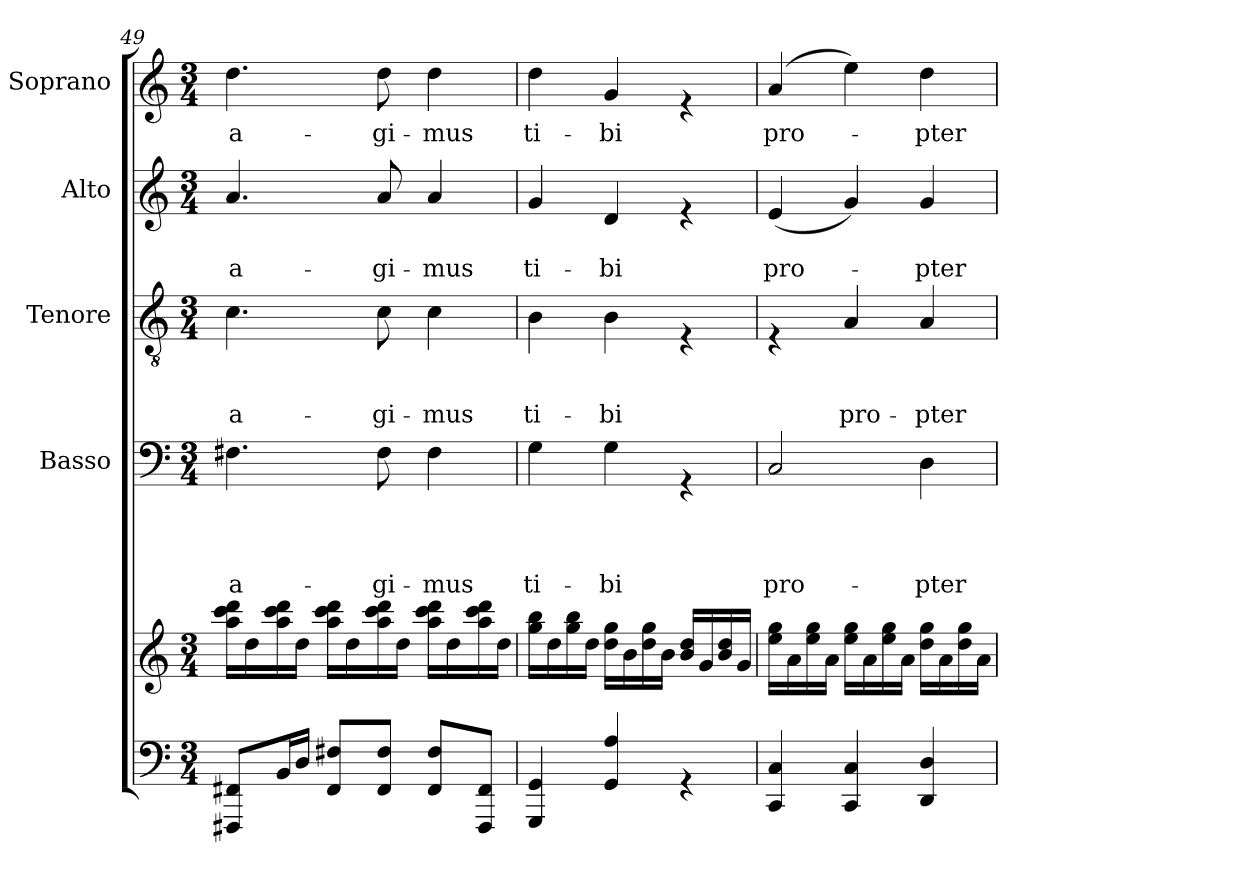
**kern	**kern	**kern	**text	**text	**text	**text	**kern	**text	**text	**text	**kern	**text	**text	**kern	**text
*part6	*part5	*part4	*part4	*part4	*part4	*part4	*part3	*part3	*part3	*part3	*part2	*part2	*part2	*part1	*part1
*staff6	*staff5	*staff4	*staff4	*staff4	*staff4	*staff4	*staff3	*staff3	*staff3	*staff3	*staff2	*staff2	*staff2	*staff1	*staff1
*	*	*I"Basso	*	*	*	*	*I"Tenore	*	*	*	*I"Alto	*	*	*I"Soprano	*
*clefF4	*clefG2	*clefF4	*	*	*	*	*clefGv2	*	*	*	*clefG2	*	*	*clefG2	*
*k[]	*k[]	*k[]	*	*	*	*	*k[]	*	*	*	*k[]	*	*	*k[]	*
*C:	*C:	*C:	*	*	*	*	*C:	*	*	*	*C:	*	*	*C:	*
*M3/4	*M3/4	*M3/4	*	*	*	*	*M3/4	*	*	*	*M3/4	*	*	*M3/4	*
=49	=49	=49	=49	=49	=49	=49	=49	=49	=49	=49	=49	=49	=49	=49	=49
!	!	!	!	!	!	!LO:LY:b	!	!	!	!LO:LY:b	!	!	!LO:LY:b	!	!LO:LY:b
8FFF#X/ 8FF#X/L	16aa\ 16ccc\ 16ddd\LL	4.F#X\	.	.	.	a-	4.c\	.	.	a-	4.a/	.	a-	4.dd\	a-
.	16dd\	.	.	.	.	.	.	.	.	.	.	.	.	.	.
16BB/L	16aa\ 16ccc\ 16ddd\	.	.	.	.	.	.	.	.	.	.	.	.	.	.
16D/JJ	16dd\JJ	.	.	.	.	.	.	.	.	.	.	.	.	.	.
8FF#/ 8F#X/L	16aa\ 16ccc\ 16ddd\LL	.	.	.	.	.	.	.	.	.	.	.	.	.	.
.	16dd\	.	.	.	.	.	.	.	.	.	.	.	.	.	.
!	!	!	!	!	!	!LO:LY:b	!	!	!	!LO:LY:b	!	!	!LO:LY:b	!	!LO:LY:b
8FF#/ 8F#/J	16aa\ 16ccc\ 16ddd\	8F#\	.	.	.	-gi-	8c\	.	.	-gi-	8a/	.	-gi-	8dd\	-gi-
.	16dd\JJ	.	.	.	.	.	.	.	.	.	.	.	.	.	.
!	!	!	!	!	!	!LO:LY:b	!	!	!	!LO:LY:b	!	!	!LO:LY:b	!	!LO:LY:b
8FF#/ 8F#/L	16aa\ 16ccc\ 16ddd\LL	4F#\	.	.	.	-mus	4c\	.	.	-mus	4a/	.	-mus	4dd\	-mus
.	16dd\	.	.	.	.	.	.	.	.	.	.	.	.	.	.
8FFF#/ 8FF#/J	16aa\ 16ccc\ 16ddd\	.	.	.	.	.	.	.	.	.	.	.	.	.	.
.	16dd\JJ	.	.	.	.	.	.	.	.	.	.	.	.	.	.
!!LO:LB:g=z
=50	=50	=50	=50	=50	=50	=50	=50	=50	=50	=50	=50	=50	=50	=50	=50
!	!	!	!	!	!	!LO:LY:b	!	!	!	!LO:LY:b	!	!	!LO:LY:b	!	!LO:LY:b
4GGG/ 4GG/	16gg\ 16bb\LL	4G\	.	.	.	ti-	4B\	.	.	ti-	4g/	.	ti-	4dd\	ti-
.	16dd\	.	.	.	.	.	.	.	.	.	.	.	.	.	.
.	16gg\ 16bb\	.	.	.	.	.	.	.	.	.	.	.	.	.	.
.	16dd\JJ	.	.	.	.	.	.	.	.	.	.	.	.	.	.
!	!	!	!	!	!	!LO:LY:b	!	!	!	!LO:LY:b	!	!	!LO:LY:b	!	!LO:LY:b
4GG/ 4A/	16dd\ 16gg\LL	4G\	.	.	.	-bi	4B\	.	.	-bi	4d/	.	-bi	4g/	-bi
.	16b\	.	.	.	.	.	.	.	.	.	.	.	.	.	.
.	16dd\ 16gg\	.	.	.	.	.	.	.	.	.	.	.	.	.	.
.	16b\JJ	.	.	.	.	.	.	.	.	.	.	.	.	.	.
4rGG	16b/ 16dd/LL	4rGG	.	.	.	.	4rE	.	.	.	4re	.	.	4re	.
.	16g/	.	.	.	.	.	.	.	.	.	.	.	.	.	.
.	16b/ 16dd/	.	.	.	.	.	.	.	.	.	.	.	.	.	.
.	16g/JJ	.	.	.	.	.	.	.	.	.	.	.	.	.	.
=51	=51	=51	=51	=51	=51	=51	=51	=51	=51	=51	=51	=51	=51	=51	=51
!	!	!	!	!	!	!LO:LY:b	!	!	!	!	!	!	!LO:LY:b	!	!LO:LY:b
4CC/ 4C/	16ee\ 16gg\LL	2C/	.	.	.	pro-	4rE	.	.	.	(<4e/	.	pro-	(<4a/	pro-
.	16a\	.	.	.	.	.	.	.	.	.	.	.	.	.	.
.	16ee\ 16gg\	.	.	.	.	.	.	.	.	.	.	.	.	.	.
.	16a\JJ	.	.	.	.	.	.	.	.	.	.	.	.	.	.
!	!	!	!	!	!	!	!	!	!	!LO:LY:b	!	!	!	!	!
4CC/ 4C/	16ee\ 16gg\LL	.	.	.	.	.	4A/	.	.	pro-	4g/)	.	.	4ee\)	.
.	16a\	.	.	.	.	.	.	.	.	.	.	.	.	.	.
.	16ee\ 16gg\	.	.	.	.	.	.	.	.	.	.	.	.	.	.
.	16a\JJ	.	.	.	.	.	.	.	.	.	.	.	.	.	.
!	!	!	!	!	!	!LO:LY:b	!	!	!	!LO:LY:b	!	!	!LO:LY:b	!	!LO:LY:b
4DD/ 4D/	16dd\ 16gg\LL	4D\	.	.	.	-pter	4A/	.	.	-pter	4g/	.	-pter	4dd\	-pter
.	16a\	.	.	.	.	.	.	.	.	.	.	.	.	.	.
.	16dd\ 16gg\	.	.	.	.	.	.	.	.	.	.	.	.	.	.
.	16a\JJ	.	.	.	.	.	.	.	.	.	.	.	.	.	.
=	=	=	=	=	=	=	=	=	=	=	=	=	=	=	=
*-	*-	*-	*-	*-	*-	*-	*-	*-	*-	*-	*-	*-	*-	*-	*-
